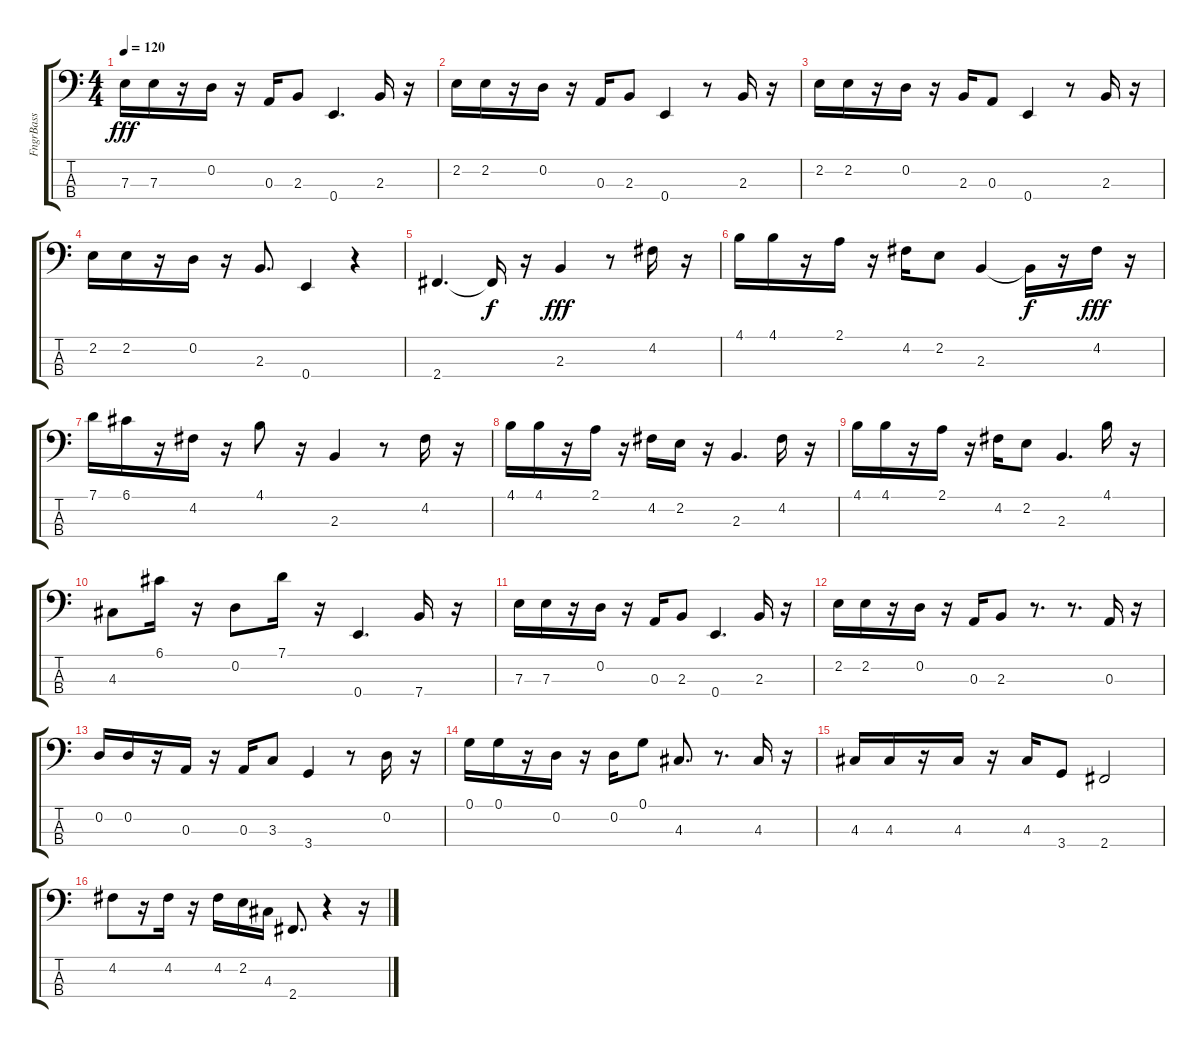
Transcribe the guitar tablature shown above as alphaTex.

\track ("FngrBass" "FngrBass") {instrument electricbassfinger}
\staff {score tabs}
\tuning (G2 D2 A1 E1) {hide}
\ts (4 4)
\tempo 120
\clef f4
\ks c
7.3.16{dy fff} 7.3.16 r.16 0.2.16 r.16 0.3.16 2.3.8 0.4.4{d} 2.3.16 r.16 |
2.2.16 2.2.16 r.16 0.2.16 r.16 0.3.16 2.3.8 0.4.4 r.8 2.3.16 r.16 |
2.2.16 2.2.16 r.16 0.2.16 r.16 2.3.16 0.3.8 0.4.4 r.8 2.3.16 r.16 |
2.2.16 2.2.16 r.16 0.2.16 r.16 2.3.8{d} 0.4.4 r.4 |
2.4.4{d} 2.4{t}.16{dy f} r.16 2.3.4{dy fff} r.8 4.2.16 r.16 |
4.1.16 4.1.16 r.16 2.1.16 r.16 4.2.16 2.2.8 2.3.4 2.3{t}.16{dy f} r.16 4.2.16{dy fff} r.16 |
7.1.16 6.1.16 r.16 4.2.16 r.16 4.1.8 r.16 2.3.4 r.8 4.2.16 r.16 |
4.1.16 4.1.16 r.16 2.1.16 r.16 4.2.16 2.2.16 r.16 2.3.4{d} 4.2.16 r.16 |
4.1.16 4.1.16 r.16 2.1.16 r.16 4.2.16 2.2.8 2.3.4{d} 4.1.16 r.16 |
4.3.8 6.1.16 r.16 0.2.8 7.1.16 r.16 0.4.4{d} 7.4.16 r.16 |
7.3.16 7.3.16 r.16 0.2.16 r.16 0.3.16 2.3.8 0.4.4{d} 2.3.16 r.16 |
2.2.16 2.2.16 r.16 0.2.16 r.16 0.3.16 2.3.8 r.8{d} r.8{d} 0.3.16 r.16 |
0.2.16 0.2.16 r.16 0.3.16 r.16 0.3.16 3.3.8 3.4.4 r.8 0.2.16 r.16 |
0.1.16 0.1.16 r.16 0.2.16 r.16 0.2.16 0.1.8 4.3.8{d} r.8{d} 4.3.16 r.16 |
4.3.16 4.3.16 r.16 4.3.16 r.16 4.3.16 3.4.8 2.4.2 |
4.2.8 r.16 4.2.16 r.16 4.2.16 2.2.16 4.3.16 2.4.8{d} r.4 r.16
